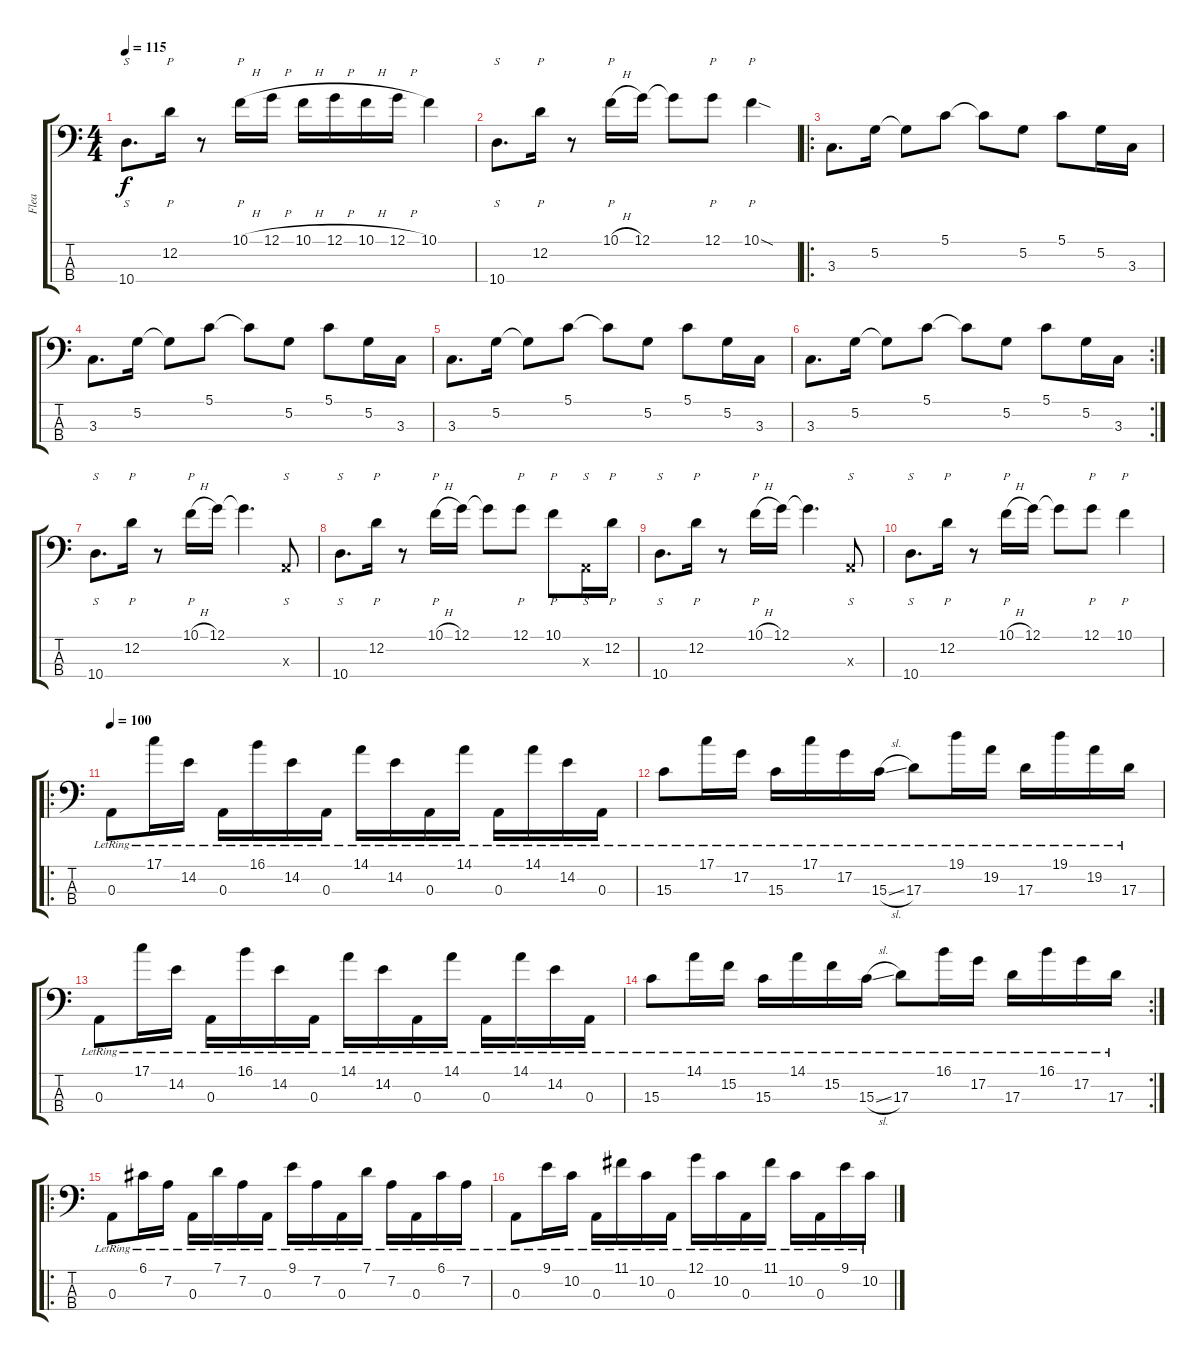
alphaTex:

\track ("Flea " "Flea ") {instrument electricbassfinger}
\staff {score tabs}
\tuning (G2 D2 A1 E1) {hide}
\ts (4 4)
\tempo 115
\clef f4
\ks c
10.4.8{s d dy f} 12.2.16{p} r.8 10.1{h}.16{p} 12.1{h}.16 10.1{h}.16 12.1{h}.16 10.1{h}.16 12.1{h}.16 10.1.4 |
10.4.8{s d} 12.2.16{p} r.8 10.1{h}.16{p} 12.1.16 12.1{t}.8 12.1.8{p} 10.1{sod}.4{p} |
\ro
3.3.8{d instrument electricbassfinger} 5.2.16 5.2{t}.8 5.1.8 5.1{t}.8 5.2.8 5.1.8 5.2.16 3.3.16 |
3.3.8{d} 5.2.16 5.2{t}.8 5.1.8 5.1{t}.8 5.2.8 5.1.8 5.2.16 3.3.16 |
3.3.8{d} 5.2.16 5.2{t}.8 5.1.8 5.1{t}.8 5.2.8 5.1.8 5.2.16 3.3.16 |
\rc 2
3.3.8{d} 5.2.16 5.2{t}.8 5.1.8 5.1{t}.8 5.2.8 5.1.8 5.2.16 3.3.16 |
10.4.8{s d instrument slapbass1} 12.2.16{p} r.8 10.1{h}.16{p} 12.1.16 12.1{t}.4{d} 0.3{x}.8{s} |
10.4.8{s d} 12.2.16{p} r.8 10.1{h}.16{p} 12.1.16 12.1{t}.8 12.1.8{p} 10.1.8{p} 0.3{x}.16{s} 12.2.16{p} |
10.4.8{s d} 12.2.16{p} r.8 10.1{h}.16{p} 12.1.16 12.1{t}.4{d} 0.3{x}.8{s} |
10.4.8{s d} 12.2.16{p} r.8 10.1{h}.16{p} 12.1.16 12.1{t}.8 12.1.8{p} 10.1.4{p} |
\ro
\tempo 100
0.3{lr}.8{instrument electricbassfinger} 17.1{lr}.16 14.2{lr}.16 0.3{lr}.16 16.1{lr}.16 14.2{lr}.16 0.3{lr}.16 14.1{lr}.16 14.2{lr}.16 0.3{lr}.16 14.1{lr}.16 0.3{lr}.16 14.1{lr}.16 14.2{lr}.16 0.3{lr}.16 |
15.3{lr}.8 17.1{lr}.16 17.2{lr}.16 15.3{lr}.16 17.1{lr}.16 17.2{lr}.16 15.3{sl lr}.16 17.3{lr}.8 19.1{lr}.16 19.2{lr}.16 17.3{lr}.16 19.1{lr}.16 19.2{lr}.16 17.3{lr}.16 |
0.3{lr}.8 17.1{lr}.16 14.2{lr}.16 0.3{lr}.16 16.1{lr}.16 14.2{lr}.16 0.3{lr}.16 14.1{lr}.16 14.2{lr}.16 0.3{lr}.16 14.1{lr}.16 0.3{lr}.16 14.1{lr}.16 14.2{lr}.16 0.3{lr}.16 |
\rc 2
15.3{lr}.8 14.1{lr}.16 15.2{lr}.16 15.3{lr}.16 14.1{lr}.16 15.2{lr}.16 15.3{sl lr}.16 17.3{lr}.8 16.1{lr}.16 17.2{lr}.16 17.3{lr}.16 16.1{lr}.16 17.2{lr}.16 17.3{lr}.16 |
\ro
0.3{lr}.8 6.1{lr}.16 7.2{lr}.16 0.3{lr}.16 7.1{lr}.16 7.2{lr}.16 0.3{lr}.16 9.1{lr}.16 7.2{lr}.16 0.3{lr}.16 7.1{lr}.16 7.2{lr}.16 0.3{lr}.16 6.1{lr}.16 7.2{lr}.16 |
0.3{lr}.8 9.1{lr}.16 10.2{lr}.16 0.3{lr}.16 11.1{lr}.16 10.2{lr}.16 0.3{lr}.16 12.1{lr}.16 10.2{lr}.16 0.3{lr}.16 11.1{lr}.16 10.2{lr}.16 0.3{lr}.16 9.1{lr}.16 10.2{lr}.16
